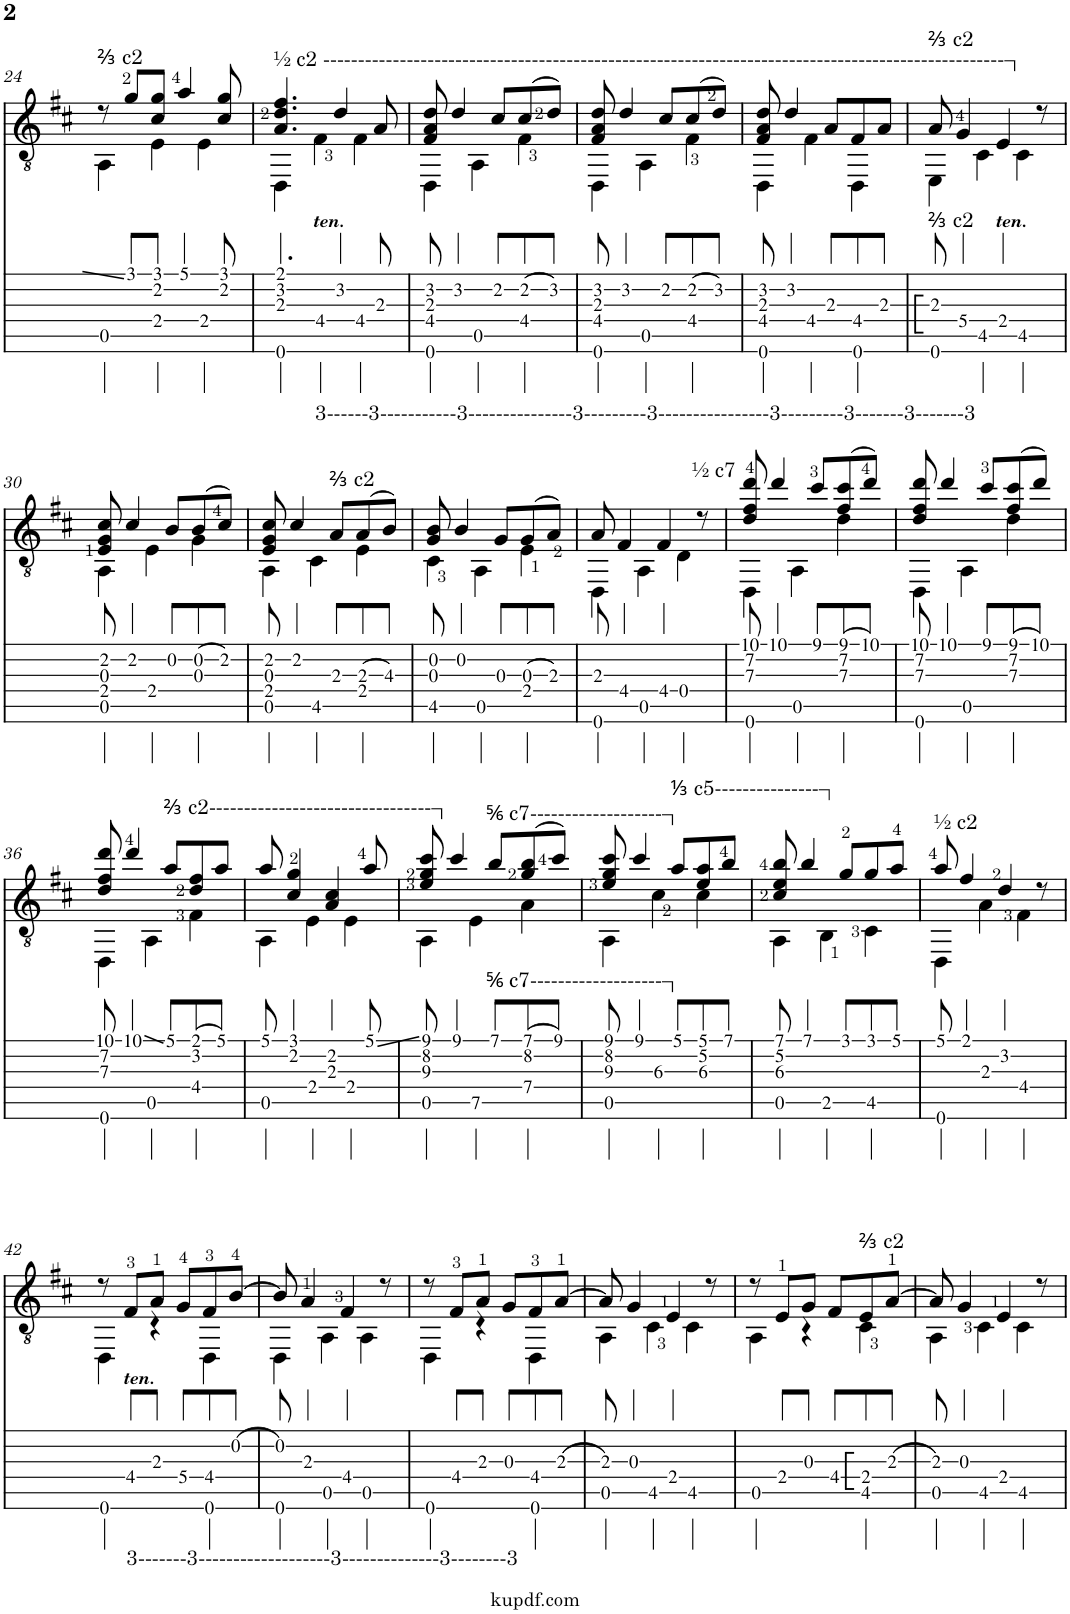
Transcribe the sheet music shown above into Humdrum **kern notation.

**kern	**kern
*part2	*part1
*staff2	*staff1
*I"Chitarra classica (Intavolatura)	*I"Classical Guitar
!!LO:PB:g=z
*	*clefGv2
*k[f#c#]	*k[f#c#]
*M6/8	*M6/8
=24	=24
*^	*^
!	!	!LO:TX:a:t=⅔ c2	!
8r	4AA\	8r	4AA\
8g/L	.	8g/L	.
8c#/ 8g/J	4E\	8c#/ 8g/J	4E\
4a/	.	4a/	.
.	4E\	.	4E\
8c#/ 8g/	.	8c#/ 8g/	.
=25	=25	=25	=25
!	!	!LO:TX:a:t=½ c2 --------------------------------------------------------------------------------------------------┐	!
4.A/ 4.d/ 4.f#/	4DD\	4.A/ 4.d/ 4.f#/	4DD\
!	!LO:TX:b:t=3------3-----------3---------------3---------3----------------3---------3-------3-------3	!	!
!	!LO:TX:a:Bi:t=ten.	!	!
.	4F#\	.	4F#\
4d/	.	4d/	.
.	4F#\	.	4F#\
8A/	.	8A/	.
=26	=26	=26	=26
8F#/ 8A/ 8d/	4DD\	8F#/ 8A/ 8d/	4DD\
4d/	.	4d/	.
.	4AA\	.	4AA\
8c#/L	.	8c#/L	.
(8c#/	4F#\	(8c#/	4F#\
8d/J)	.	8d/J)	.
=27	=27	=27	=27
8F#/ 8A/ 8d/	4DD\	8F#/ 8A/ 8d/	4DD\
4d/	.	4d/	.
.	4AA\	.	4AA\
8c#/L	.	8c#/L	.
(8c#/	4F#\	(8c#/	4F#\
8d/J)	.	8d/J)	.
=28	=28	=28	=28
8F#/ 8A/ 8d/	4DD\	8F#/ 8A/ 8d/	4DD\
4d/	.	4d/	.
.	4F#\	.	4F#\
8A/L	.	8A/L	.
8F#/	4DD\	8F#/	4DD\
8A/J	.	8A/J	.
=29	=29	=29	=29
!	!	!LO:TX:a:t=⅔ c2	!
!LO:TX:a:t=⅔ c2	!	!	!
8DD/ 8A/	4r	8A/	4EE\
4G/	.	4G/	.
.	4C#\	.	4C#\
!LO:TX:a:Bi:t=ten.	!	!	!
4E/	.	4E/	.
.	4C#\	.	4C#\
8r	.	8r	.
!!LO:LB:g=z	!!
=30	=30	=30	=30
8E/ 8G/ 8c#/	4AA\	8E/ 8G/ 8c#/	4AA\
4c#/	.	4c#/	.
.	4E\	.	4E\
8B/L	.	8B/L	.
(8B/	4G\	(8B/	4G\
8c#/J)	.	8c#/J)	.
=31	=31	=31	=31
8E/ 8G/ 8c#/	4AA\	8E/ 8G/ 8c#/	4AA\
4c#/	.	4c#/	.
.	4C#\	.	4C#\
!	!	!LO:TX:a:t=⅔ c2	!
8A/L	.	8A/L	.
(8A/	4E\	(8A/	4E\
8B/J)	.	8B/J)	.
=32	=32	=32	=32
8G/ 8B/	4C#\	8G/ 8B/	4C#\
4B/	.	4B/	.
.	4AA\	.	4AA\
8G/L	.	8G/L	.
(8G/	4E\	(8G/	4E\
8A/J)	.	8A/J)	.
=33	=33	=33	=33
8A/	4DD\	8A/	4DD\
4F#/	.	4F#/	.
.	4AA\	.	4AA\
4F#/	.	4F#/	.
.	4D\	.	4D\
8r	.	8r	.
=34	=34	=34	=34
!	!	!LO:TX:a:t=½ c7	!
8d/ 8f#/ 8dd/	4DD\	8d/ 8f#/ 8dd/	4DD\
4dd/	.	4dd/	.
.	4AA\	.	4AA\
8cc#/L	.	8cc#/L	.
(8f#/ 8cc#/	4d\	(8f#/ 8cc#/	4d\
8dd/J)	.	8dd/J)	.
=35	=35	=35	=35
8d/ 8f#/ 8dd/	4DD\	8d/ 8f#/ 8dd/	4DD\
4dd/	.	4dd/	.
.	4AA\	.	4AA\
8cc#/L	.	8cc#/L	.
(8f#/ 8cc#/	4d\	(8f#/ 8cc#/	4d\
8dd/J)	.	8dd/J)	.
!!LO:LB:g=z	!!
=36	=36	=36	=36
8d/ 8f#/ 8dd/	4DD\	8d/ 8f#/ 8dd/	4DD\
4dd/	.	4dd/	.
.	4AA\	.	4AA\
!	!	!LO:TX:a:t=⅔ c2--------------------------------┐	!
8a/L	.	8a/L	.
(8d/ 8f#/	4F#\	8d/ 8f#/	4F#\
8a/J)	.	8a/J	.
=37	=37	=37	=37
8a/	4AA\	8a/	4AA\
4c#/ 4g/	.	4c#/ 4g/	.
.	4E\	.	4E\
4A/ 4c#/	.	4A/ 4c#/	.
.	4E\	.	4E\
8a/	.	8a/	.
=38	=38	=38	=38
!	!	!LO:TX:a:t=⅚ c7-------------------┐	!
!LO:TX:a:t=⅚ c7-------------------┐	!	!	!
8e/ 8g/ 8cc#/	4AA\	8e/ 8g/ 8cc#/	4AA\
4cc#/	.	4cc#/	.
.	4E\	.	4E\
8b/L	.	8b/L	.
(8g/ 8b/	4A\	(8g/ 8b/	4A\
8cc#/J)	.	8cc#/J)	.
=39	=39	=39	=39
8e/ 8g/ 8cc#/	4AA\	8e/ 8g/ 8cc#/	4AA\
4cc#/	.	4cc#/	.
.	4c#\	.	4c#\
!	!	!LO:TX:a:t=⅓ c5---------------┐	!
8a/L	.	8a/L	.
8e/ 8a/	4c#\	8e/ 8a/	4c#\
8b/J	.	8b/J	.
=40	=40	=40	=40
8c#/ 8e/ 8b/	4AA\	8c#/ 8e/ 8b/	4AA\
4b/	.	4b/	.
.	4BB\	.	4BB\
8g/L	.	8g/L	.
8g/	4C#\	8g/	4C#\
8a/J	.	8a/J	.
=41	=41	=41	=41
!	!	!LO:TX:a:t=½ c2	!
8a/	4DD\	8a/	4DD\
4f#/	.	4f#/	.
.	4A\	.	4A\
4d/	.	4d/	.
.	4F#\	.	4F#\
8r	.	8r	.
!!LO:LB:g=z	!!
=42	=42	=42	=42
8r	4DD\	8r	4DD\
!LO:TX:b:t=3-------3-------------------3--------------3--------3	!	!	!
!LO:TX:a:Bi:t=ten.	!	!	!
8F#/L	.	8F#/L	.
8A/J	4r	8A/J	4r
8G/L	.	8G/L	.
8F#/	4DD\	8F#/	4DD\
[8B/J	.	[8B/J	.
=43	=43	=43	=43
8B/]	4DD\	8B/]	4DD\
4A/	.	4A/	.
.	4AA\	.	4AA\
4F#/	.	4F#/	.
.	4AA\	.	4AA\
8r	.	8r	.
=44	=44	=44	=44
8r	4DD\	8r	4DD\
8F#/L	.	8F#/L	.
8A/J	4r	8A/J	4r
8G/L	.	8G/L	.
8F#/	4DD\	8F#/	4DD\
[8A/J	.	[8A/J	.
=45	=45	=45	=45
8A/]	4AA\	8A/]	4AA\
4G/	.	4G/	.
.	4C#\	.	4C#\
4E/	.	4E/	.
.	4C#\	.	4C#\
8r	.	8r	.
=46	=46	=46	=46
8r	4AA\	8r	4AA\
8E/L	.	8E/L	.
8G/J	4r	8G/J	4r
8F#/L	.	8F#/L	.
!	!	!LO:TX:a:t=⅔ c2	!
8E/	4C#\	8E/	4C#\
[8A/J	.	[8A/J	.
=47	=47	=47	=47
8A/]	4AA\	8A/]	4AA\
4G/	.	4G/	.
.	4C#\	.	4C#\
4E/	.	4E/	.
.	4C#\	.	4C#\
8r	.	8r	.
*v	*v	*	*
*	*v	*v
=	=
*-	*-
